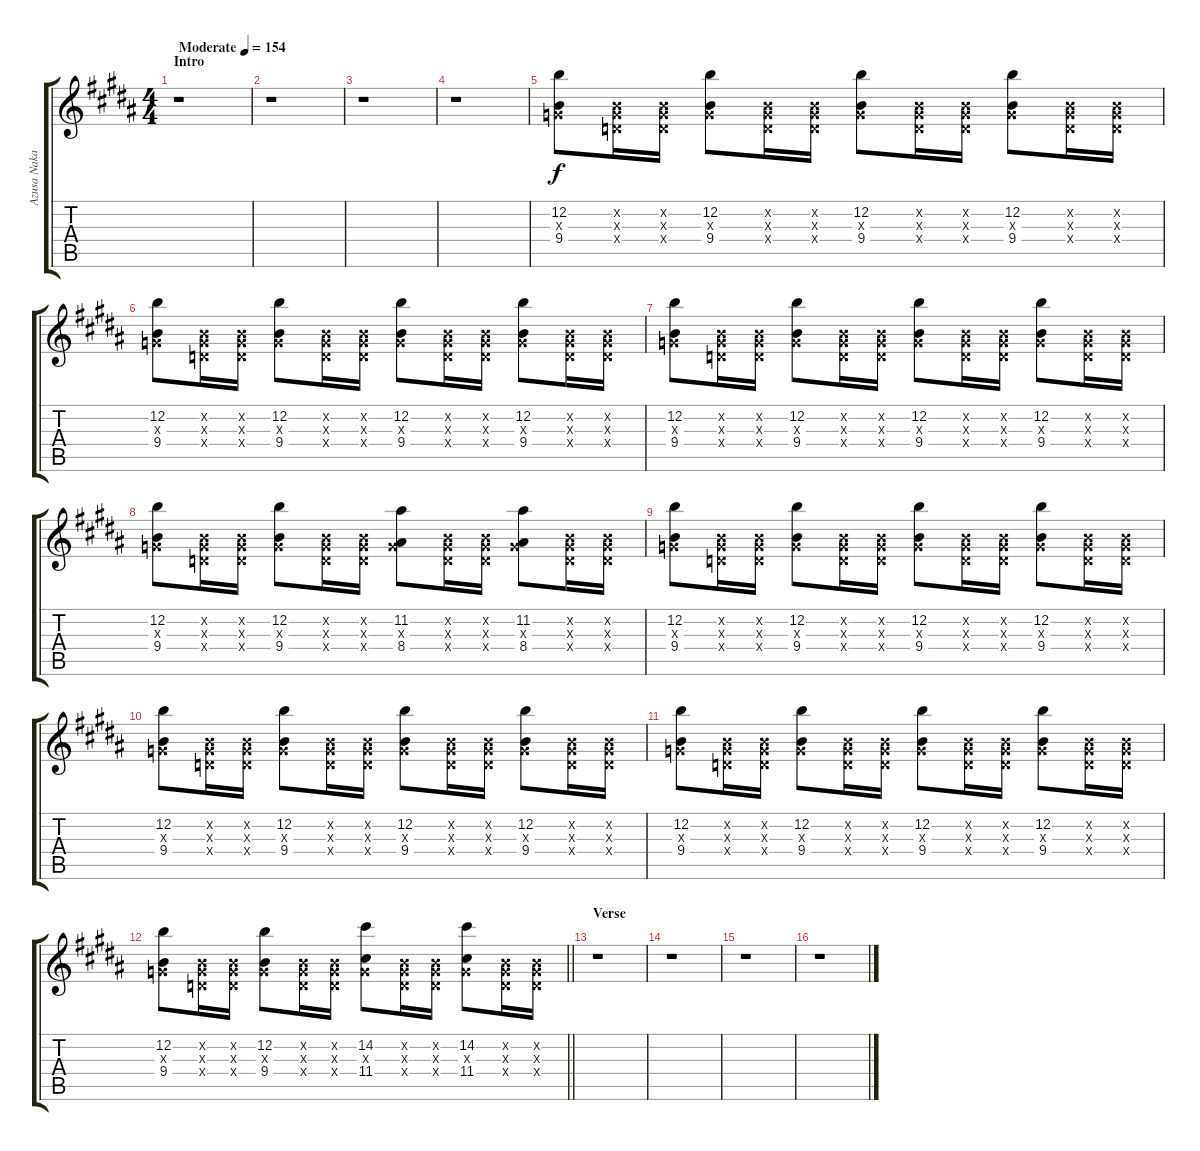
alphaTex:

\track ("Azusa Nakano" "Azusa Naka") {instrument distortionguitar}
\staff {score tabs}
\tuning (E4 B3 G3 D3 A2 E2) {hide}
\ts (4 4)
\section ("" "Intro")
\tempo (154 "Moderate")
\clef g2
\ks b
r.1{dy f instrument distortionguitar} |
r.1 |
r.1 |
r.1 |
(12.2 0.3{x} 9.4).8 (0.2{x} 0.3{x} 0.4{x}).16 (0.2{x} 0.3{x} 0.4{x}).16 (12.2 0.3{x} 9.4).8 (0.2{x} 0.3{x} 0.4{x}).16 (0.2{x} 0.3{x} 0.4{x}).16 (12.2 0.3{x} 9.4).8 (0.2{x} 0.3{x} 0.4{x}).16 (0.2{x} 0.3{x} 0.4{x}).16 (12.2 0.3{x} 9.4).8 (0.2{x} 0.3{x} 0.4{x}).16 (0.2{x} 0.3{x} 0.4{x}).16 |
(12.2 0.3{x} 9.4).8 (0.2{x} 0.3{x} 0.4{x}).16 (0.2{x} 0.3{x} 0.4{x}).16 (12.2 0.3{x} 9.4).8 (0.2{x} 0.3{x} 0.4{x}).16 (0.2{x} 0.3{x} 0.4{x}).16 (12.2 0.3{x} 9.4).8 (0.2{x} 0.3{x} 0.4{x}).16 (0.2{x} 0.3{x} 0.4{x}).16 (12.2 0.3{x} 9.4).8 (0.2{x} 0.3{x} 0.4{x}).16 (0.2{x} 0.3{x} 0.4{x}).16 |
(12.2 0.3{x} 9.4).8 (0.2{x} 0.3{x} 0.4{x}).16 (0.2{x} 0.3{x} 0.4{x}).16 (12.2 0.3{x} 9.4).8 (0.2{x} 0.3{x} 0.4{x}).16 (0.2{x} 0.3{x} 0.4{x}).16 (12.2 0.3{x} 9.4).8 (0.2{x} 0.3{x} 0.4{x}).16 (0.2{x} 0.3{x} 0.4{x}).16 (12.2 0.3{x} 9.4).8 (0.2{x} 0.3{x} 0.4{x}).16 (0.2{x} 0.3{x} 0.4{x}).16 |
(12.2 0.3{x} 9.4).8 (0.2{x} 0.3{x} 0.4{x}).16 (0.2{x} 0.3{x} 0.4{x}).16 (12.2 0.3{x} 9.4).8 (0.2{x} 0.3{x} 0.4{x}).16 (0.2{x} 0.3{x} 0.4{x}).16 (11.2 0.3{x} 8.4).8 (0.2{x} 0.3{x} 0.4{x}).16 (0.2{x} 0.3{x} 0.4{x}).16 (11.2 0.3{x} 8.4).8 (0.2{x} 0.3{x} 0.4{x}).16 (0.2{x} 0.3{x} 0.4{x}).16 |
(12.2 0.3{x} 9.4).8 (0.2{x} 0.3{x} 0.4{x}).16 (0.2{x} 0.3{x} 0.4{x}).16 (12.2 0.3{x} 9.4).8 (0.2{x} 0.3{x} 0.4{x}).16 (0.2{x} 0.3{x} 0.4{x}).16 (12.2 0.3{x} 9.4).8 (0.2{x} 0.3{x} 0.4{x}).16 (0.2{x} 0.3{x} 0.4{x}).16 (12.2 0.3{x} 9.4).8 (0.2{x} 0.3{x} 0.4{x}).16 (0.2{x} 0.3{x} 0.4{x}).16 |
(12.2 0.3{x} 9.4).8 (0.2{x} 0.3{x} 0.4{x}).16 (0.2{x} 0.3{x} 0.4{x}).16 (12.2 0.3{x} 9.4).8 (0.2{x} 0.3{x} 0.4{x}).16 (0.2{x} 0.3{x} 0.4{x}).16 (12.2 0.3{x} 9.4).8 (0.2{x} 0.3{x} 0.4{x}).16 (0.2{x} 0.3{x} 0.4{x}).16 (12.2 0.3{x} 9.4).8 (0.2{x} 0.3{x} 0.4{x}).16 (0.2{x} 0.3{x} 0.4{x}).16 |
(12.2 0.3{x} 9.4).8 (0.2{x} 0.3{x} 0.4{x}).16 (0.2{x} 0.3{x} 0.4{x}).16 (12.2 0.3{x} 9.4).8 (0.2{x} 0.3{x} 0.4{x}).16 (0.2{x} 0.3{x} 0.4{x}).16 (12.2 0.3{x} 9.4).8 (0.2{x} 0.3{x} 0.4{x}).16 (0.2{x} 0.3{x} 0.4{x}).16 (12.2 0.3{x} 9.4).8 (0.2{x} 0.3{x} 0.4{x}).16 (0.2{x} 0.3{x} 0.4{x}).16 |
\barLineRight lightlight
(12.2 0.3{x} 9.4).8 (0.2{x} 0.3{x} 0.4{x}).16 (0.2{x} 0.3{x} 0.4{x}).16 (12.2 0.3{x} 9.4).8 (0.2{x} 0.3{x} 0.4{x}).16 (0.2{x} 0.3{x} 0.4{x}).16 (14.2 0.3{x} 11.4).8 (0.2{x} 0.3{x} 0.4{x}).16 (0.2{x} 0.3{x} 0.4{x}).16 (14.2 0.3{x} 11.4).8 (0.2{x} 0.3{x} 0.4{x}).16 (0.2{x} 0.3{x} 0.4{x}).16 |
\section ("" "Verse")
r.1 |
r.1 |
r.1 |
r.1
